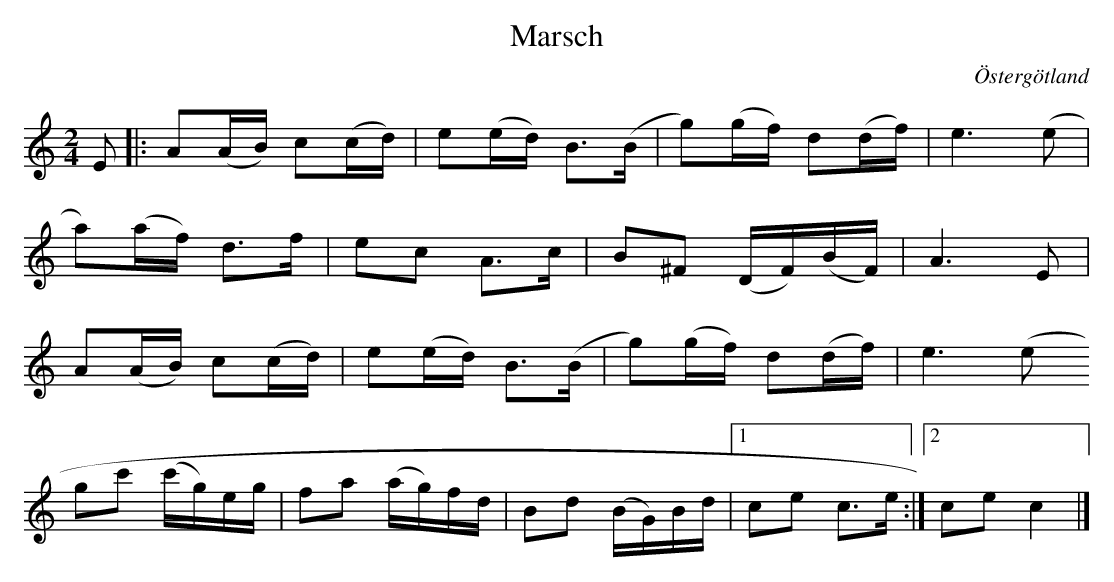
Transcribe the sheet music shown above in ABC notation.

X:1
T:Marsch
O:Östergötland
M: 2/4
L: 1/16
K: Am
E2 |: A2(AB) c2(cd) | e2(ed) B3(B | g2)(gf) d2(df) | e6 (e2 |
a2)(af) d3f | e2c2 A3c | B2^F2 (DF)(BF)| A6 E2 |
A2(AB) c2(cd) | e2(ed) B3(B | g2)(gf) d2(df) | e6 (e2
g2c'2 (c'g)eg | f2a2 (ag)fd | B2d2 (BG)Bd |1 c2e2 c2>e2 :|2 c2e2 c4 |]
